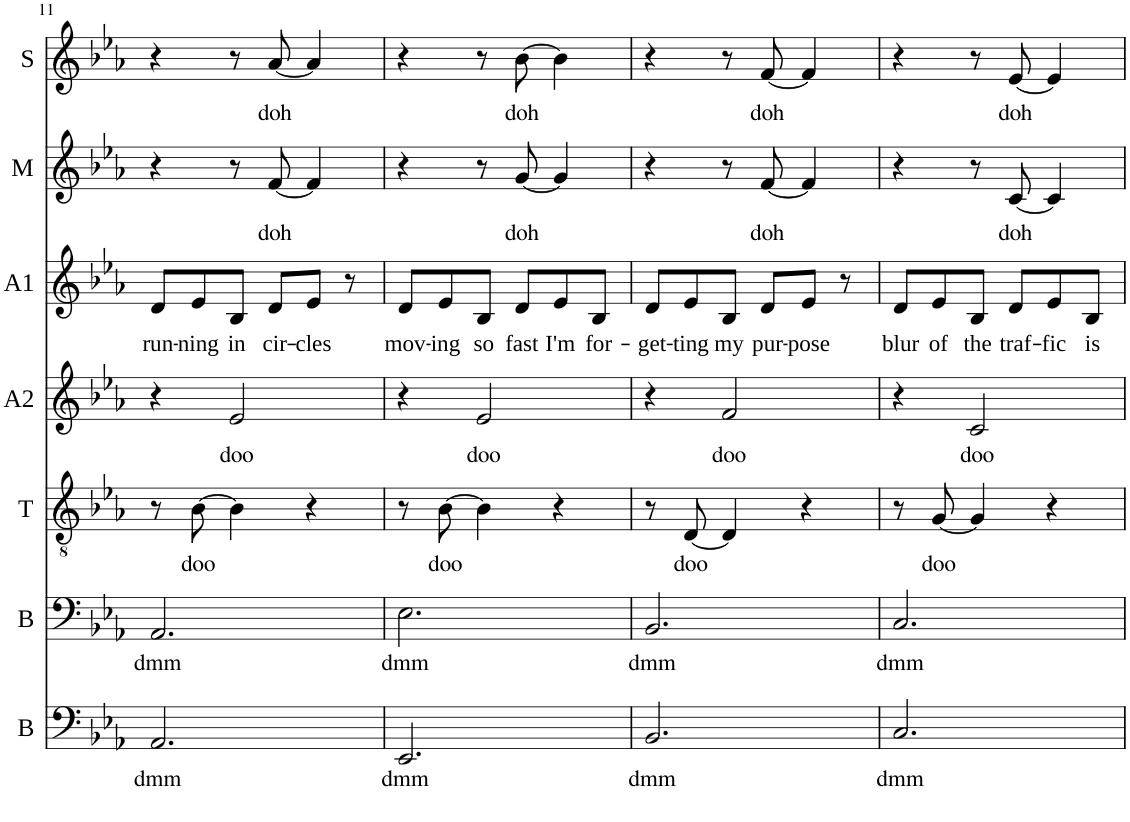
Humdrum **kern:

**kern	**text	**kern	**text	**kern	**text	**kern	**text	**kern	**text	**kern	**text	**kern	**text
*part7	*part7	*part6	*part6	*part5	*part5	*part4	*part4	*part3	*part3	*part2	*part2	*part1	*part1
*staff7	*staff7	*staff6	*staff6	*staff5	*staff5	*staff4	*staff4	*staff3	*staff3	*staff2	*staff2	*staff1	*staff1
*I"Bass	*	*I"Baritone	*	*I"Tenor	*	*I"Alto 2	*	*I"Alto 1	*	*I"Mezzo	*	*I"Soprano	*
*I'B	*	*I'B	*	*I'T	*	*I'A2	*	*I'A1	*	*I'M	*	*I'S	*
!!LO:PB:g=z
*clefF4	*	*clefF4	*	*clefGv2	*	*clefG2	*	*clefG2	*	*clefG2	*	*clefG2	*
*k[b-e-a-]	*	*k[b-e-a-]	*	*k[b-e-a-]	*	*k[b-e-a-]	*	*k[b-e-a-]	*	*k[b-e-a-]	*	*k[b-e-a-]	*
*M6/8	*	*M6/8	*	*M6/8	*	*M6/8	*	*M6/8	*	*M6/8	*	*M6/8	*
=11	=11	=11	=11	=11	=11	=11	=11	=11	=11	=11	=11	=11	=11
!	!LO:LY:b	!	!LO:LY:b	!	!	!	!	!	!LO:LY:b	!	!	!	!
2.AA-/	dmm	2.AA-/	dmm	8r	.	4r	.	8d/L	run-	4r	.	4r	.
!	!	!	!	!	!LO:LY:b	!	!	!	!LO:LY:b	!	!	!	!
.	.	.	.	[8B-\	doo	.	.	8e-/	-ning	.	.	.	.
!	!	!	!	!	!	!	!LO:LY:b	!	!LO:LY:b	!	!	!	!
.	.	.	.	4B-\]	.	2e-/	doo	8B-/J	in	8r	.	8r	.
!	!	!	!	!	!	!	!	!	!LO:LY:b	!	!LO:LY:b	!	!LO:LY:b
.	.	.	.	.	.	.	.	8d/L	cir-	[8f/	doh	[8a-/	doh
!	!	!	!	!	!	!	!	!	!LO:LY:b	!	!	!	!
.	.	.	.	4r	.	.	.	8e-/J	-cles	4f/]	.	4a-/]	.
.	.	.	.	.	.	.	.	8r	.	.	.	.	.
=12	=12	=12	=12	=12	=12	=12	=12	=12	=12	=12	=12	=12	=12
!	!LO:LY:b	!	!LO:LY:b	!	!	!	!	!	!LO:LY:b	!	!	!	!
2.EE-/	dmm	2.E-\	dmm	8r	.	4r	.	8d/L	mov-	4r	.	4r	.
!	!	!	!	!	!LO:LY:b	!	!	!	!LO:LY:b	!	!	!	!
.	.	.	.	[8B-\	doo	.	.	8e-/	-ing	.	.	.	.
!	!	!	!	!	!	!	!LO:LY:b	!	!LO:LY:b	!	!	!	!
.	.	.	.	4B-\]	.	2e-/	doo	8B-/J	so	8r	.	8r	.
!	!	!	!	!	!	!	!	!	!LO:LY:b	!	!LO:LY:b	!	!LO:LY:b
.	.	.	.	.	.	.	.	8d/L	fast	[8g/	doh	[8b-\	doh
!	!	!	!	!	!	!	!	!	!LO:LY:b	!	!	!	!
.	.	.	.	4r	.	.	.	8e-/	I'm	4g/]	.	4b-\]	.
!	!	!	!	!	!	!	!	!	!LO:LY:b	!	!	!	!
.	.	.	.	.	.	.	.	8B-/J	for-	.	.	.	.
=13	=13	=13	=13	=13	=13	=13	=13	=13	=13	=13	=13	=13	=13
!	!LO:LY:b	!	!LO:LY:b	!	!	!	!	!	!LO:LY:b	!	!	!	!
2.BB-/	dmm	2.BB-/	dmm	8r	.	4r	.	8d/L	-get-	4r	.	4r	.
!	!	!	!	!	!LO:LY:b	!	!	!	!LO:LY:b	!	!	!	!
.	.	.	.	[8D/	doo	.	.	8e-/	-ting	.	.	.	.
!	!	!	!	!	!	!	!LO:LY:b	!	!LO:LY:b	!	!	!	!
.	.	.	.	4D/]	.	2f/	doo	8B-/J	my	8r	.	8r	.
!	!	!	!	!	!	!	!	!	!LO:LY:b	!	!LO:LY:b	!	!LO:LY:b
.	.	.	.	.	.	.	.	8d/L	pur-	[8f/	doh	[8f/	doh
!	!	!	!	!	!	!	!	!	!LO:LY:b	!	!	!	!
.	.	.	.	4r	.	.	.	8e-/J	-pose	4f/]	.	4f/]	.
.	.	.	.	.	.	.	.	8r	.	.	.	.	.
=14	=14	=14	=14	=14	=14	=14	=14	=14	=14	=14	=14	=14	=14
!	!LO:LY:b	!	!LO:LY:b	!	!	!	!	!	!LO:LY:b	!	!	!	!
2.C/	dmm	2.C/	dmm	8r	.	4r	.	8d/L	blur	4r	.	4r	.
!	!	!	!	!	!LO:LY:b	!	!	!	!LO:LY:b	!	!	!	!
.	.	.	.	[8G/	doo	.	.	8e-/	of	.	.	.	.
!	!	!	!	!	!	!	!LO:LY:b	!	!LO:LY:b	!	!	!	!
.	.	.	.	4G/]	.	2c/	doo	8B-/J	the	8r	.	8r	.
!	!	!	!	!	!	!	!	!	!LO:LY:b	!	!LO:LY:b	!	!LO:LY:b
.	.	.	.	.	.	.	.	8d/L	traf-	[8c/	doh	[8e-/	doh
!	!	!	!	!	!	!	!	!	!LO:LY:b	!	!	!	!
.	.	.	.	4r	.	.	.	8e-/	-fic	4c/]	.	4e-/]	.
!	!	!	!	!	!	!	!	!	!LO:LY:b	!	!	!	!
.	.	.	.	.	.	.	.	8B-/J	is	.	.	.	.
=	=	=	=	=	=	=	=	=	=	=	=	=	=
*-	*-	*-	*-	*-	*-	*-	*-	*-	*-	*-	*-	*-	*-
